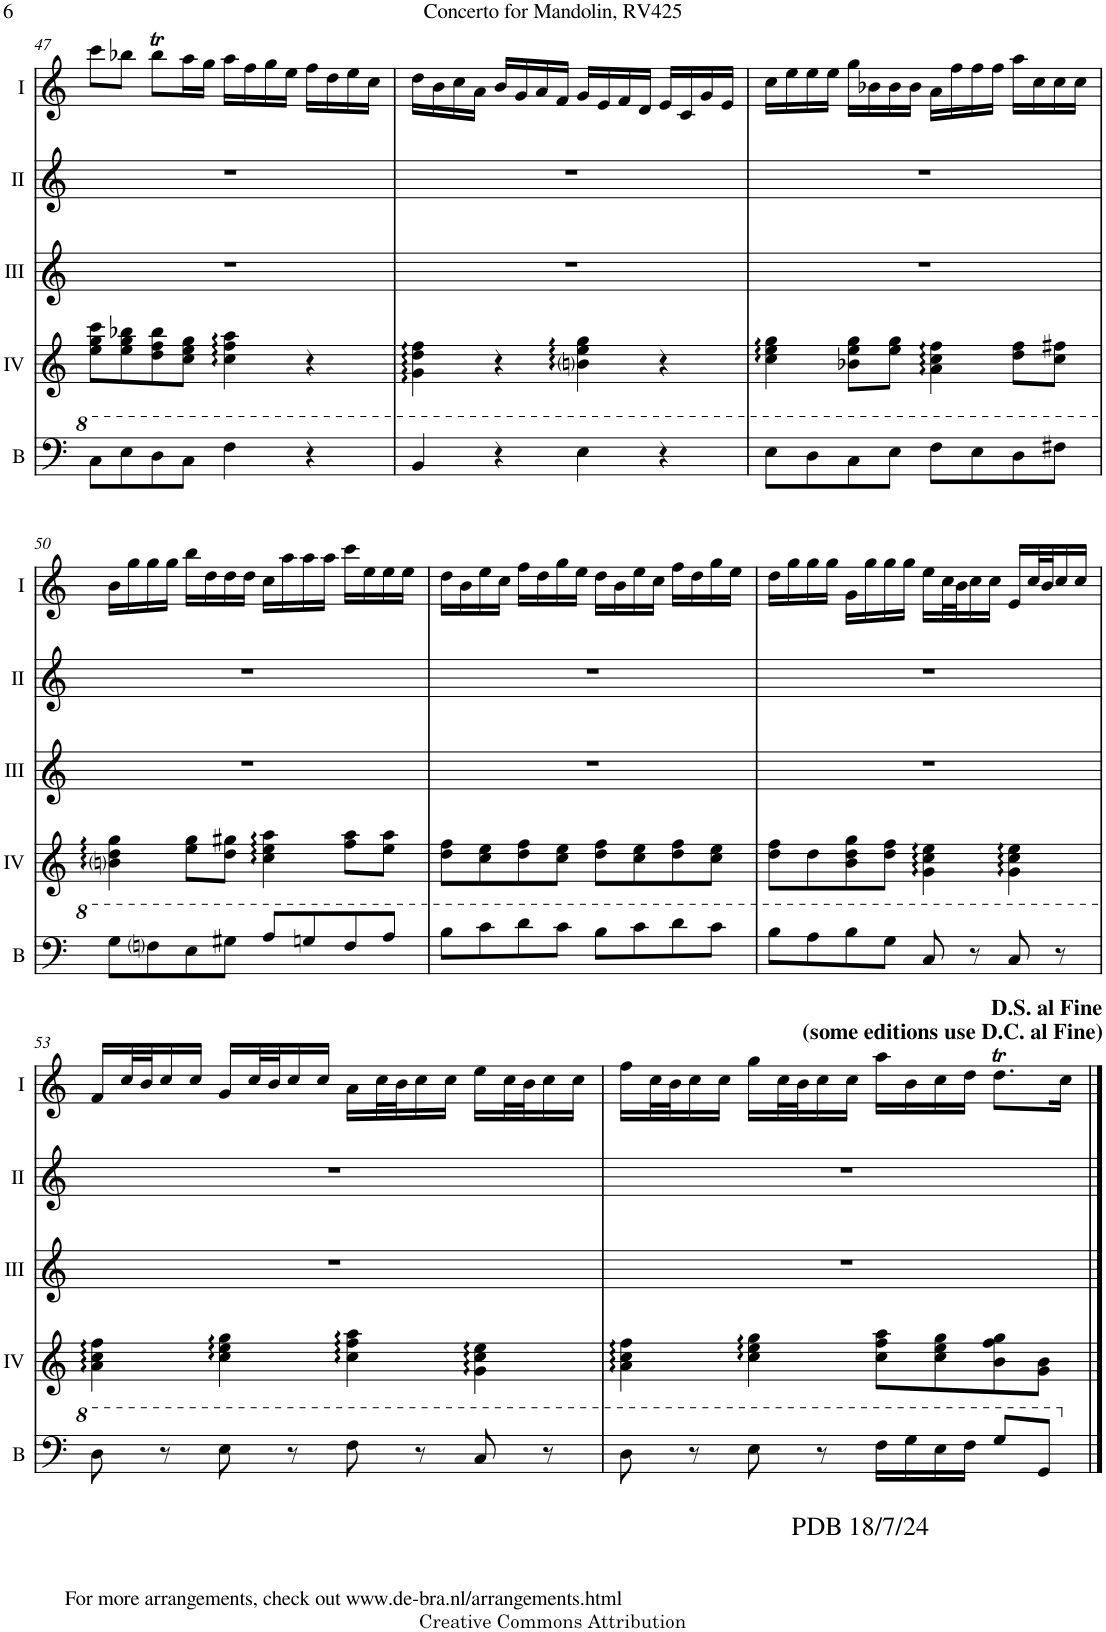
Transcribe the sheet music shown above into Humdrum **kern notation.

**kern	**kern	**kern	**kern	**kern
*part5	*part4	*part3	*part2	*part1
*staff5	*staff4	*staff3	*staff2	*staff1
*I"Bass	*I"Acc. 4	*I"Acc. 3	*I"Acc. 2	*I"Acc. 1
*I'B	*	*	*	*
!!LO:PB:g=z
*clefF4	*clefG2	*clefG2	*clefG2	*clefG2
*Trd7c12	*Trd7c12	*	*	*
*k[]	*k[]	*k[]	*k[]	*k[]
*M4/4	*M4/4	*M4/4	*M4/4	*M4/4
*met(c)	*met(c)	*met(c)	*met(c)	*met(c)
=47	=47	=47	=47	=47
8c\L	8ee\ 8gg\ 8ccc\L	1r	1r	8ccc\L
8e\	8ee\ 8gg\ 8bb-X\	.	.	8bb-X\J
8d\	8dd\ 8ff\ 8bb-\	.	.	8bb-T\L
8c\J	8cc\ 8ee\ 8gg\J	.	.	16aa\L
.	.	.	.	16gg\JJ
4f\	4cc\ 4ff\ 4aa\	.	.	16aa\LL
.	.	.	.	16ff\
.	.	.	.	16gg\
.	.	.	.	16ee\JJ
4r	4r	.	.	16ff\LL
.	.	.	.	16dd\
.	.	.	.	16ee\
.	.	.	.	16cc\JJ
=48	=48	=48	=48	=48
4B/	4g\ 4dd\ 4ff\	1r	1r	16dd\LL
.	.	.	.	16b\
.	.	.	.	16cc\
.	.	.	.	16a\JJ
4r	4r	.	.	16b/LL
.	.	.	.	16g/
.	.	.	.	16a/
.	.	.	.	16f/JJ
4e\	4bni\ 4ee\ 4gg\	.	.	16g/LL
.	.	.	.	16e/
.	.	.	.	16f/
.	.	.	.	16d/JJ
4r	4r	.	.	16e/LL
.	.	.	.	16c/
.	.	.	.	16g/
.	.	.	.	16e/JJ
=49	=49	=49	=49	=49
8e\L	4cc\ 4ee\ 4gg\	1r	1r	16cc\LL
.	.	.	.	16ee\
8d\	.	.	.	16ee\
.	.	.	.	16ee\JJ
8c\	8b-X\ 8ee\ 8gg\L	.	.	16gg\LL
.	.	.	.	16b-X\
8e\J	8ee\ 8gg\J	.	.	16b-\
.	.	.	.	16b-\JJ
8f\L	4a\ 4cc\ 4ff\	.	.	16a\LL
.	.	.	.	16ff\
8e\	.	.	.	16ff\
.	.	.	.	16ff\JJ
8d\	8dd\ 8ff\L	.	.	16aa\LL
.	.	.	.	16cc\
8f#X\J	8cc\ 8ff#X\J	.	.	16cc\
.	.	.	.	16cc\JJ
!!LO:LB:g=z
=50	=50	=50	=50	=50
8g\L	4bni\ 4dd\ 4gg\	1r	1r	16b\LL
.	.	.	.	16gg\
8fni\	.	.	.	16gg\
.	.	.	.	16gg\JJ
8e\	8ee\ 8gg\L	.	.	16bb\LL
.	.	.	.	16dd\
8g#X\J	8dd\ 8gg#X\J	.	.	16dd\
.	.	.	.	16dd\JJ
8a/L	4cc\ 4ee\ 4aa\	.	.	16cc\LL
.	.	.	.	16aa\
8gn/	.	.	.	16aa\
.	.	.	.	16aa\JJ
8f/	8ff\ 8aa\L	.	.	16ccc\LL
.	.	.	.	16ee\
8a/J	8ee\ 8aa\J	.	.	16ee\
.	.	.	.	16ee\JJ
=51	=51	=51	=51	=51
8b\L	8dd\ 8ff\L	1r	1r	16dd\LL
.	.	.	.	16b\
8cc\	8cc\ 8ee\	.	.	16ee\
.	.	.	.	16cc\JJ
8dd\	8dd\ 8ff\	.	.	16ff\LL
.	.	.	.	16dd\
8cc\J	8cc\ 8ee\J	.	.	16gg\
.	.	.	.	16ee\JJ
8b\L	8dd\ 8ff\L	.	.	16dd\LL
.	.	.	.	16b\
8cc\	8cc\ 8ee\	.	.	16ee\
.	.	.	.	16cc\JJ
8dd\	8dd\ 8ff\	.	.	16ff\LL
.	.	.	.	16dd\
8cc\J	8cc\ 8ee\J	.	.	16gg\
.	.	.	.	16ee\JJ
=52	=52	=52	=52	=52
8b\L	8dd\ 8ff\L	1r	1r	16dd\LL
.	.	.	.	16gg\
8a\	8dd\	.	.	16gg\
.	.	.	.	16gg\JJ
8b\	8b\ 8dd\ 8gg\	.	.	16g\LL
.	.	.	.	16gg\
8g\J	8dd\ 8ff\J	.	.	16gg\
.	.	.	.	16gg\JJ
8c/	4g\ 4cc\ 4ee\	.	.	16ee\LL
.	.	.	.	32cc\L
.	.	.	.	32b\J
8r	.	.	.	16cc\
.	.	.	.	16cc\JJ
8c/	4g\ 4cc\ 4ee\	.	.	16e/LL
.	.	.	.	32cc/L
.	.	.	.	32b/J
8r	.	.	.	16cc/
.	.	.	.	16cc/JJ
!!LO:LB:g=z
=53	=53	=53	=53	=53
8d\	4a\ 4cc\ 4ff\	1r	1r	16f/LL
.	.	.	.	32cc/L
.	.	.	.	32b/J
8r	.	.	.	16cc/
.	.	.	.	16cc/JJ
8e\	4cc\ 4ee\ 4gg\	.	.	16g/LL
.	.	.	.	32cc/L
.	.	.	.	32b/J
8r	.	.	.	16cc/
.	.	.	.	16cc/JJ
8f\	4cc\ 4ff\ 4aa\	.	.	16a\LL
.	.	.	.	32cc\L
.	.	.	.	32b\J
8r	.	.	.	16cc\
.	.	.	.	16cc\JJ
8c/	4g\ 4cc\ 4ee\	.	.	16ee\LL
.	.	.	.	32cc\L
.	.	.	.	32b\J
8r	.	.	.	16cc\
.	.	.	.	16cc\JJ
=54	=54	=54	=54	=54
!	!	!	!	!LO:TX:b:t=For more arrangements, check out www.de-bra.nl/arrangements.html
!	!	!	!	!LO:TX:b:t=PDB 18/7/24
8d\	4a\ 4cc\ 4ff\	1r	1r	16ff\LL
.	.	.	.	32cc\L
.	.	.	.	32b\J
8r	.	.	.	16cc\
.	.	.	.	16cc\JJ
8e\	4cc\ 4ee\ 4gg\	.	.	16gg\LL
.	.	.	.	32cc\L
.	.	.	.	32b\J
8r	.	.	.	16cc\
.	.	.	.	16cc\JJ
16f\LL	8cc\ 8ff\ 8aa\L	.	.	16aa\LL
16g\	.	.	.	16b\
16e\	8cc\ 8ee\ 8gg\	.	.	16cc\
16f\JJ	.	.	.	16dd\JJ
8g/L	8b\ 8ff\ 8gg\	.	.	8.ddT\L
8G/J	8g\ 8b\J	.	.	.
.	.	.	.	16cc\Jk
!	!	!	!	!LO:TX:a:t=<b><font size="12"/>D.S. al Fine\n(some editions use D.C. al Fine)</b>
==	==	==	==	==
*-	*-	*-	*-	*-
